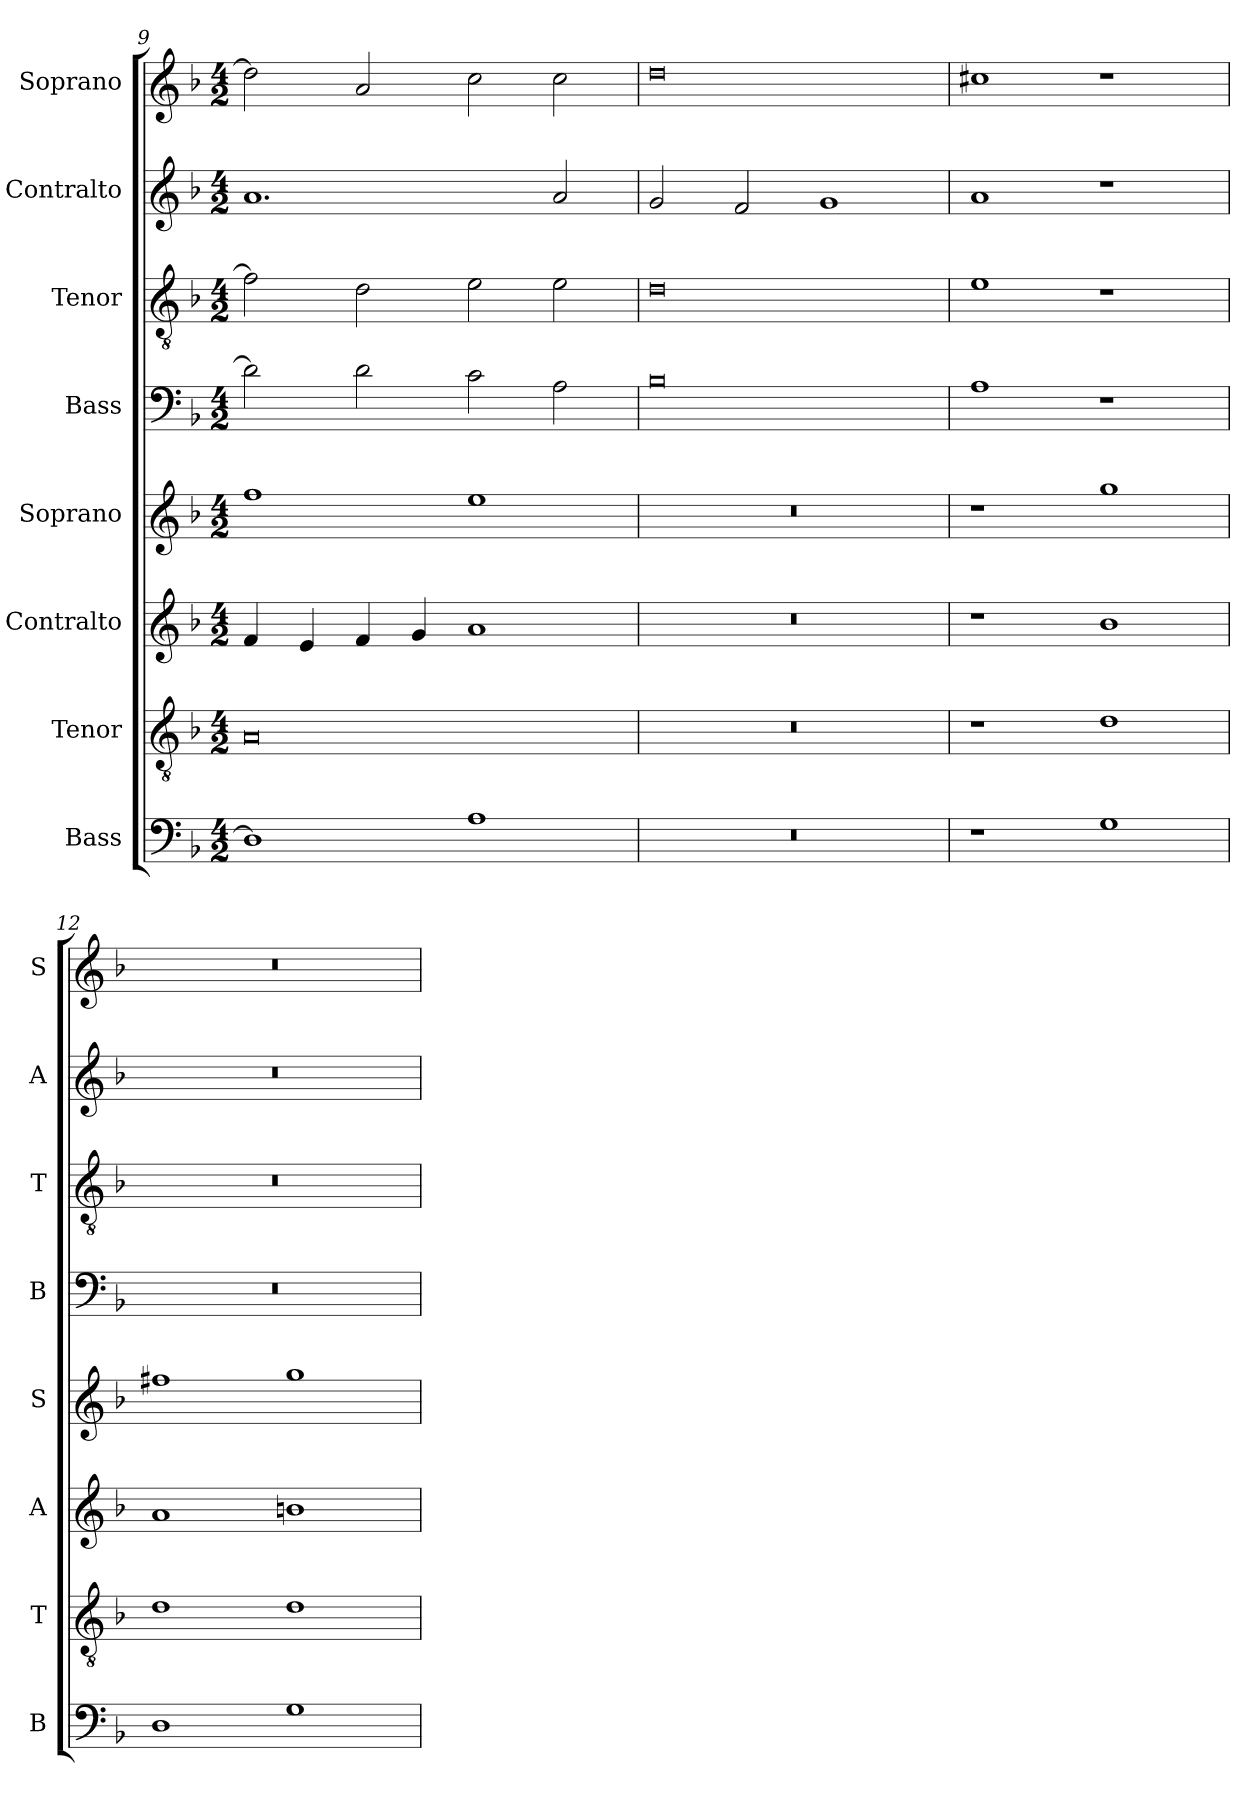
**kern	**kern	**kern	**kern	**kern	**kern	**kern	**kern
*part8	*part7	*part6	*part5	*part4	*part3	*part2	*part1
*staff8	*staff7	*staff6	*staff5	*staff4	*staff3	*staff2	*staff1
*I"Bass	*I"Tenor	*I"Contralto	*I"Soprano	*I"Bass	*I"Tenor	*I"Contralto	*I"Soprano
*I'B	*I'T	*I'A	*I'S	*I'B	*I'T	*I'A	*I'S
*clefF4	*clefGv2	*clefG2	*clefG2	*clefF4	*clefGv2	*clefG2	*clefG2
*k[b-]	*k[b-]	*k[b-]	*k[b-]	*k[b-]	*k[b-]	*k[b-]	*k[b-]
*G:dor	*G:dor	*G:dor	*G:dor	*G:dor	*G:dor	*G:dor	*G:dor
*M4/2	*M4/2	*M4/2	*M4/2	*M4/2	*M4/2	*M4/2	*M4/2
=9	=9	=9	=9	=9	=9	=9	=9
1D]	0A	4f	1ff	2d]	2f]	1.a	2dd]
.	.	4e	.	.	.	.	.
.	.	4f	.	2d	2d	.	2a
.	.	4g	.	.	.	.	.
1A	.	1a	1ee	2c	2e	.	2cc
.	.	.	.	2A	2e	2a	2cc
=10	=10	=10	=10	=10	=10	=10	=10
0r	0r	0r	0r	0B-	0d	2g	0dd
.	.	.	.	.	.	2f	.
.	.	.	.	.	.	1g	.
=11	=11	=11	=11	=11	=11	=11	=11
1r	1r	1r	1r	1A	1e	1a	1cc#X
1G	1d	1b-	1gg	1r	1r	1r	1r
=12	=12	=12	=12	=12	=12	=12	=12
1D	1d	1a	1ff#X	0r	0r	0r	0r
1G	1d	1bn	1gg	.	.	.	.
=	=	=	=	=	=	=	=
*-	*-	*-	*-	*-	*-	*-	*-
